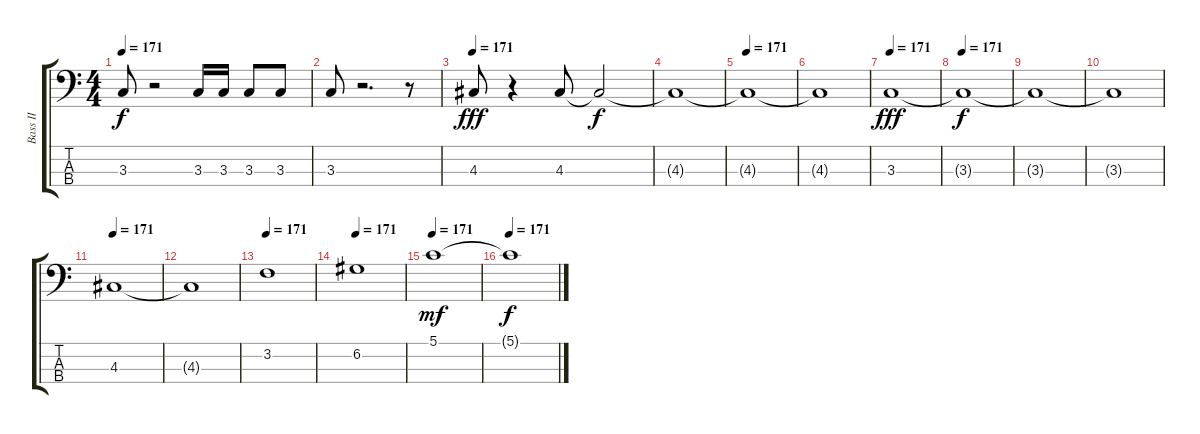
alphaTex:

\track ("Bass II" "Bass II") {instrument electricbassfinger}
\staff {score tabs}
\tuning (G2 D2 A1 E1) {hide}
\ts (4 4)
\tempo 171
\clef f4
\ks c
3.3.8{dy f} r.2 3.3.16 3.3.16 3.3.8 3.3.8 |
3.3.8 r.2{d} r.8 |
\tempo 171
4.3.8{dy fff} r.4 4.3.8 4.3{t}.2{dy f} |
4.3{t}.1 |
\tempo 171
4.3{t}.1 |
4.3{t}.1 |
\tempo 171
3.3.1{dy fff} |
\tempo 171
3.3{t}.1{dy f} |
3.3{t}.1 |
3.3{t}.1 |
\tempo 171
4.3.1 |
4.3{t}.1 |
\tempo 171
3.2.1 |
\tempo 171
6.2.1 |
\tempo 171
5.1.1{dy mf} |
\tempo 171
5.1{t}.1{dy f}
